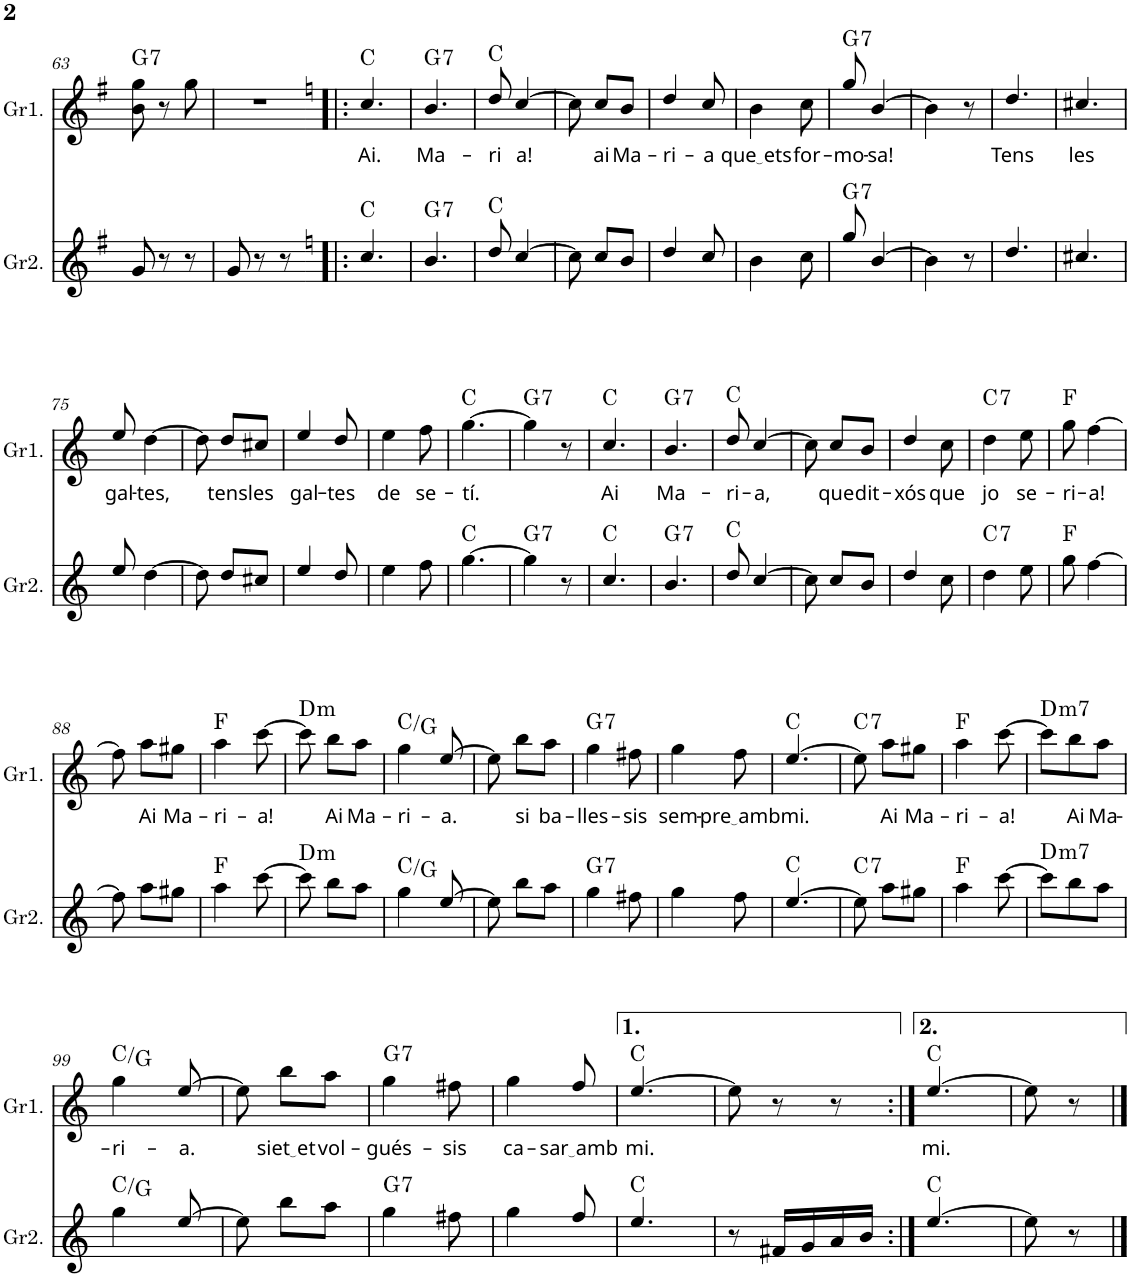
**kern	**harte	**kern	**text	**harte
*part2	*part2	*part1	*part1	*part1
*staff2	*	*staff1	*staff1	*
*I"Gralla2	*	*I"Gralla1	*	*
*I'Gr2.	*	*I'Gr1.	*	*
!!LO:PB:g=z
*clefG2	*	*clefG2	*	*
*k[f#]	*	*k[f#]	*	*
*M3/8	*	*M3/8	*	*
=63	=63	=63	=63	=63
!	!	!	!	!LO:H:kt=7
8g/	.	8b\ 8gg\	.	G:7
8r	.	8r	.	.
8r	.	8gg\	.	.
=64	=64	=64	=64	=64
8g/	.	4.r	.	.
8r	.	.	.	.
8r	.	.	.	.
=65!|:	=65!|:	=65!|:	=65!|:	=65!|:
*k[]	*	*k[]	*	*
!	!	!	!LO:LY:b	!
4.cc/	C:maj	4.cc/	Ai.	C:maj
=66	=66	=66	=66	=66
!	!LO:H:kt=7	!	!LO:LY:b	!LO:H:kt=7
4.b/	G:7	4.b/	Ma-	G:7
=67	=67	=67	=67	=67
!	!	!	!LO:LY:b	!
8dd/	C:maj	8dd/	-ri	C:maj
!	!	!	!LO:LY:b	!
[4cc/	.	[4cc/	a!	.
=68	=68	=68	=68	=68
8cc\]	.	8cc\]	.	.
!	!	!	!LO:LY:b	!
8cc/L	.	8cc/L	ai	.
!	!	!	!LO:LY:b	!
8b/J	.	8b/J	Ma-	.
=69	=69	=69	=69	=69
!	!	!	!LO:LY:b	!
4dd/	.	4dd/	-ri-	.
!	!	!	!LO:LY:b	!
8cc/	.	8cc/	-a	.
=70	=70	=70	=70	=70
!	!	!	!LO:LY:b	!
4b\	.	4b\	que ets	.
!	!	!	!LO:LY:b	!
8cc\	.	8cc\	for-	.
=71	=71	=71	=71	=71
!	!LO:H:kt=7	!	!LO:LY:b	!LO:H:kt=7
8gg/	G:7	8gg/	-mo-	G:7
!	!	!	!LO:LY:b	!
[4b/	.	[4b/	-sa!	.
=72	=72	=72	=72	=72
4b\]	.	4b\]	.	.
8r	.	8r	.	.
=73	=73	=73	=73	=73
!	!	!	!LO:LY:b	!
4.dd/	.	4.dd/	Tens	.
=74	=74	=74	=74	=74
!	!	!	!LO:LY:b	!
4.cc#X/	.	4.cc#X/	les	.
!!LO:LB:g=z
=75	=75	=75	=75	=75
!	!	!	!LO:LY:b	!
8ee/	.	8ee/	gal-	.
!	!	!	!LO:LY:b	!
[4dd\	.	[4dd\	-tes,	.
=76	=76	=76	=76	=76
8dd\]	.	8dd\]	.	.
!	!	!	!LO:LY:b	!
8dd/L	.	8dd/L	tens	.
!	!	!	!LO:LY:b	!
8cc#X/J	.	8cc#X/J	les	.
=77	=77	=77	=77	=77
!	!	!	!LO:LY:b	!
4ee/	.	4ee/	gal-	.
!	!	!	!LO:LY:b	!
8dd/	.	8dd/	-tes	.
=78	=78	=78	=78	=78
!	!	!	!LO:LY:b	!
4ee\	.	4ee\	de	.
!	!	!	!LO:LY:b	!
8ff\	.	8ff\	se-	.
=79	=79	=79	=79	=79
!	!	!	!LO:LY:b	!
[4.gg\	C:maj	[4.gg\	-tí.	C:maj
=80	=80	=80	=80	=80
!	!LO:H:kt=7	!	!	!LO:H:kt=7
4gg\]	G:7	4gg\]	.	G:7
8r	.	8r	.	.
=81	=81	=81	=81	=81
!	!	!	!LO:LY:b	!
4.cc/	C:maj	4.cc/	Ai	C:maj
=82	=82	=82	=82	=82
!	!LO:H:kt=7	!	!LO:LY:b	!LO:H:kt=7
4.b/	G:7	4.b/	Ma-	G:7
=83	=83	=83	=83	=83
!	!	!	!LO:LY:b	!
8dd/	C:maj	8dd/	-ri-	C:maj
!	!	!	!LO:LY:b	!
[4cc/	.	[4cc/	-a,	.
=84	=84	=84	=84	=84
8cc\]	.	8cc\]	.	.
!	!	!	!LO:LY:b	!
8cc/L	.	8cc/L	que	.
!	!	!	!LO:LY:b	!
8b/J	.	8b/J	dit-	.
=85	=85	=85	=85	=85
!	!	!	!LO:LY:b	!
4dd/	.	4dd/	-xós	.
!	!	!	!LO:LY:b	!
8cc\	.	8cc\	que	.
=86	=86	=86	=86	=86
!	!LO:H:kt=7	!	!LO:LY:b	!LO:H:kt=7
4dd\	C:7	4dd\	jo	C:7
!	!	!	!LO:LY:b	!
8ee\	.	8ee\	se-	.
=87	=87	=87	=87	=87
!	!	!	!LO:LY:b	!
8gg\	F:maj	8gg\	-ri-	F:maj
!	!	!	!LO:LY:b	!
[4ff\	.	[4ff\	-a!	.
!!LO:LB:g=z
=88	=88	=88	=88	=88
8ff\]	.	8ff\]	.	.
!	!	!	!LO:LY:b	!
8aa\L	.	8aa\L	Ai	.
!	!	!	!LO:LY:b	!
8gg#X\J	.	8gg#X\J	Ma-	.
=89	=89	=89	=89	=89
!	!	!	!LO:LY:b	!
4aa\	F:maj	4aa\	-ri-	F:maj
!	!	!	!LO:LY:b	!
[8ccc\	.	[8ccc\	-a!	.
=90	=90	=90	=90	=90
!	!LO:H:kt=m	!	!	!LO:H:kt=m
8ccc\]	D:min	8ccc\]	.	D:min
!	!	!	!LO:LY:b	!
8bb\L	.	8bb\L	Ai	.
!	!	!	!LO:LY:b	!
8aa\J	.	8aa\J	Ma-	.
=91	=91	=91	=91	=91
!	!	!	!LO:LY:b	!
4gg\	C:maj/5	4gg\	-ri-	C:maj/5
!	!	!	!LO:LY:b	!
[8ee/	.	[8ee/	-a.	.
=92	=92	=92	=92	=92
8ee\]	.	8ee\]	.	.
!	!	!	!LO:LY:b	!
8bb\L	.	8bb\L	si	.
!	!	!	!LO:LY:b	!
8aa\J	.	8aa\J	ba-	.
=93	=93	=93	=93	=93
!	!LO:H:kt=7	!	!LO:LY:b	!LO:H:kt=7
4gg\	G:7	4gg\	-lles-	G:7
!	!	!	!LO:LY:b	!
8ff#X\	.	8ff#X\	-sis	.
=94	=94	=94	=94	=94
!	!	!	!LO:LY:b	!
4gg\	.	4gg\	sem-	.
!	!	!	!LO:LY:b	!
8ff\	.	8ff\	pre amb	.
=95	=95	=95	=95	=95
!	!	!	!LO:LY:b	!
[4.ee/	C:maj	[4.ee/	mi.	C:maj
=96	=96	=96	=96	=96
!	!LO:H:kt=7	!	!	!LO:H:kt=7
8ee\]	C:7	8ee\]	.	C:7
!	!	!	!LO:LY:b	!
8aa\L	.	8aa\L	Ai	.
!	!	!	!LO:LY:b	!
8gg#X\J	.	8gg#X\J	Ma-	.
=97	=97	=97	=97	=97
!	!	!	!LO:LY:b	!
4aa\	F:maj	4aa\	-ri-	F:maj
!	!	!	!LO:LY:b	!
[8ccc\	.	[8ccc\	-a!	.
=98	=98	=98	=98	=98
!	!LO:H:kt=m7	!	!	!LO:H:kt=m7
8ccc\L]	D:min7	8ccc\L]	.	D:min7
!	!	!	!LO:LY:b	!
8bb\	.	8bb\	Ai	.
!	!	!	!LO:LY:b	!
8aa\J	.	8aa\J	Ma-	.
!!LO:LB:g=z
=99	=99	=99	=99	=99
!	!	!	!LO:LY:b	!
4gg\	C:maj/5	4gg\	-ri-	C:maj/5
!	!	!	!LO:LY:b	!
[8ee/	.	[8ee/	-a.	.
=100	=100	=100	=100	=100
8ee\]	.	8ee\]	.	.
!	!	!	!LO:LY:b	!
8bb\L	.	8bb\L	siet et	.
!	!	!	!LO:LY:b	!
8aa\J	.	8aa\J	vol-	.
=101	=101	=101	=101	=101
!	!LO:H:kt=7	!	!LO:LY:b	!LO:H:kt=7
4gg\	G:7	4gg\	-gués-	G:7
!	!	!	!LO:LY:b	!
8ff#X\	.	8ff#X\	-sis	.
=102	=102	=102	=102	=102
!	!	!	!LO:LY:b	!
4gg\	.	4gg\	ca-	.
!	!	!	!LO:LY:b	!
8ff/	.	8ff/	sar amb	.
=103	=103	=103	=103	=103
!	!	!	!LO:LY:b	!
4.ee/	C:maj	[4.ee/	mi.	C:maj
=104	=104	=104	=104	=104
8r	.	8ee\]	.	.
16f#X/LL	.	8r	.	.
16g/	.	.	.	.
16a/	.	8r	.	.
16b/JJ	.	.	.	.
=105:|!	=105:|!	=105:|!	=105:|!	=105:|!
!	!	!	!LO:LY:b	!
[4.ee/	C:maj	[4.ee/	mi.	C:maj
=106	=106	=106	=106	=106
8ee\]	.	8ee\]	.	.
8r	.	8r	.	.
==	==	==	==	==
*-	*-	*-	*-	*-
